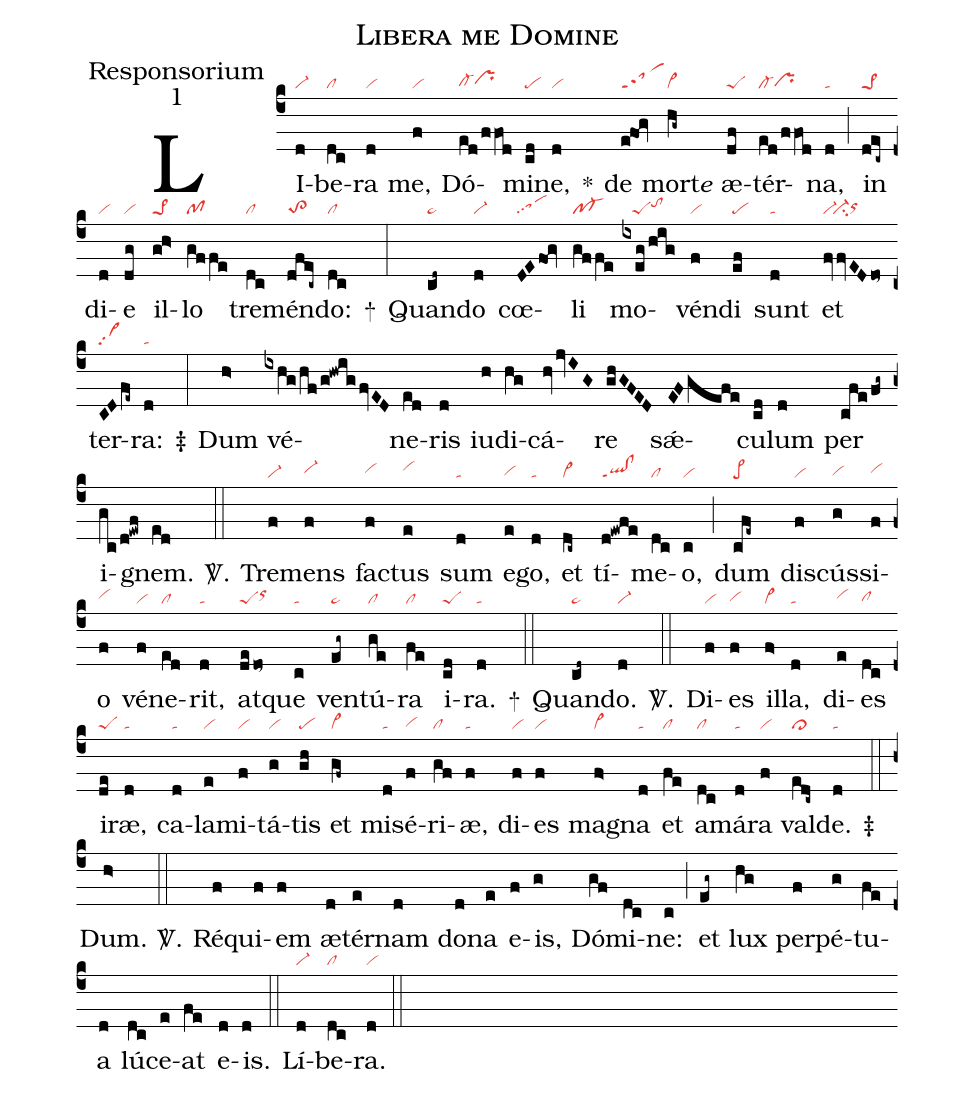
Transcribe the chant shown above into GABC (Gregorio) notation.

name: Libera me Domine;
office-part: Responsorium;
mode: 1;
nabc-lines: 1;
%%
(c4)
LI(d|vi-)be(dc|cl)ra(d|vi) me,(f|vi) Dó(ed/ffOd|cl-hgprhh)mi(cd|pe)ne,(d|vi) *()
de(efOg|saM5ppt1) mor(hg~|vi>)t<e>e</e> æ(df|peS)tér(ed/ffOd|cl-prhg)na,(d|ta) (;)
in(dec~|pe>1) di(d|vi)e(dg|vi) il(gh>|pe>1)lo(gffe|pf) tre(dc|cl)mén(dfec~|to>2)do:(dc|cl) +(:)
Quan(cd~|ta>)do(d|vi-) cœ(DEfOg|sapp1)li(gffe|pf-) mo(ixeg/hig|///peStohi)vén(f|vi)di(ef|pe) sunt(d|ta) et(fvvEDdo~|vi-`ci-orhh) ter(CDfe~|vi>pp2)ra:(d|ta) <v>\ddag</v>(:)
Dum(h>) vé(ixhg/hf/g!hwigfvED)ne(ed)ris(d) iu(h)di(hg)cá(hvjvIG)re(ghGFED) sǽ(EFgefe)cu(cd)lum(d) per(cfe/fg~) i(gc/d!ewf)gnem.(ed) <sp>V/</sp>.(::)
Tre(f|vi-)mens(f|vi-hh) fac(f|vihh)tus(e|vihi) sum(d|ta) e(e|vihg)go,(d|ta) et(dc~|vi>) tí(d!ewfe|ql!clppt1)me(dc|cl)o,(c|vi) (;)
dum(cfe~|pe>) dis(f|vi)cús(g|vihg)si(f|vihh)o(f|vihh) vé(f|vi)ne(ed|cl)rit,(d|ta) at(de/do~|peSorhi)que(c|ta) ven(eg~|ta>)tú(ge|cl)ra(fe|cl) i(cd|peS)ra.(d|ta) +(::)
Quan(cd~|ta>)do.(d|vi-) <sp>V/</sp>.(::)
Di(f|vi)es(f|vihg) il(f>|vi>)la,(d|ta) di(e|vihh)es(dc|clhg) i(de|peS)ræ,(d|ta) ca(d|ta)la(e|vi)mi(f|vi)tá(g|vi)tis(gh|pe)
et(gf~|vi>) mi(d|ta)sé(f|vihg)ri(gf|cl)æ,(f|ta) di(f|vi)es(f|vi) ma(f>|vi>)gna(d|ta) et(fe|cl) a(dc|cl)má(d|ta)ra(f|vi) val(edc~|cl>)de.(d|ta) <v>\ddag</v>(::)
Dum.(h>) <sp>V/</sp>.(::)
Ré(f)qui(f)em(f) æ(d)tér(e)nam(d) do(d)na(e) e(f)is,(g) Dó(gf)mi(dc)ne:(c) (;)
et(eg~) lux(hg) per(f)pé(g)tu(fe)a(d) lú(dc)ce(e)at(fe) e(d)is.(d) (::)
Lí(d|vi-)be(dc|cl)ra.(d|vi) (::)
